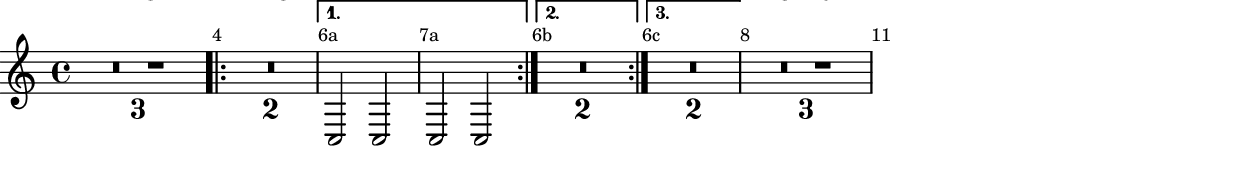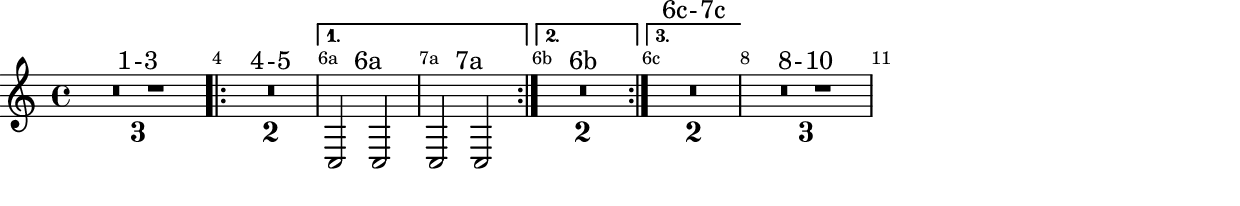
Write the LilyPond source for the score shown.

%% Generated by lilypond-book
%% Options: [exampleindent=10.16\mm,indent=0\mm,line-width=160\mm,paper-height=845.047\pt,paper-width=597.508\pt,papersize='(cons (* 597.508 pt) (* 845.047 pt))]
\include "lilypond-book-preamble.ly"


% ****************************************************************
% Start cut-&-pastable-section
% ****************************************************************

#(ly:set-option 'eps-box-padding 3.000000)



\paper {
  #(set-paper-size '(cons (* 597.508 pt) (* 845.047 pt)))
  indent = 0\mm
  line-width = 160\mm
  % offset the left padding, also add 1mm as lilypond creates cropped
  % images with a little space on the right
  line-width = #(- line-width (* mm  3.000000) (* mm 1))
}

\layout {
  
}




% ****************************************************************
% ly snippet:
% ****************************************************************
\sourcefilename "/lilypond-2.26.0/input/regression/measure-counter-alternative-numbering.ly"
\sourcefileline 0
\version "2.23.3"

\header {
  texidoc = "Measure counters follow alternative numbering when active.
This also works with compressed multi-measure rests."
}

\layout {
  \context {
    \Score
    \override BarNumber.break-visibility = ##(#t #t #t)
    alternativeNumberingStyle = #'numbers-with-letters
    \override MultiMeasureRestNumber.direction = #DOWN
    \override MeasureCounter.font-encoding = #'latin1
    \override MeasureCounter.font-size = 1
  }
}

music =
\compressMMRests {
  \startMeasureCount
  R1*3
  \repeat volta 3 {
    R1*2
  }
  \alternative {
    { c2 2 2 2 }
    { R1*2 }
    { R1*2 }
  }
  R1*3
  \stopMeasureCount
}

\score {
  \music
  \layout {
    \context {
      \Score
      \consists Measure_counter_engraver
    }
  }
}

\score {
  \music
  \layout {
    \context {
      \Staff
      % Test that this still works with the engraver in Staff.
      \consists Measure_counter_engraver
    }
  }
}



% ****************************************************************
% end ly snippet
% ****************************************************************
